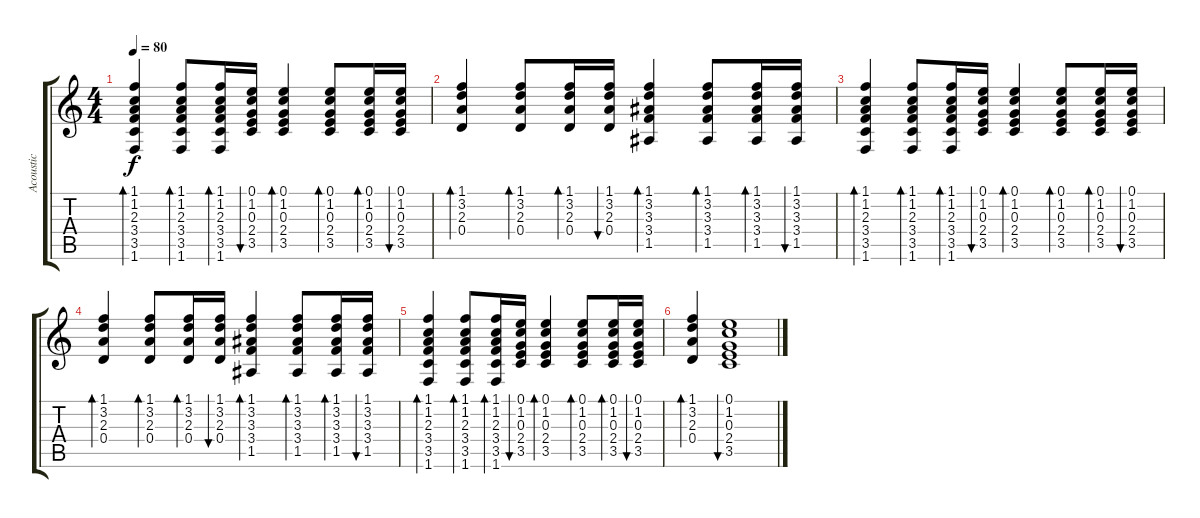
\track ("Acoustic" "Acoustic") {instrument acousticguitarsteel}
\staff {score tabs}
\tuning (E4 B3 G3 D3 A2 E2) {hide}
\ts (4 4)
\tempo 80
\clef g2
\ks c
(1.1 1.2 2.3 3.4 3.5 1.6).4{bd 60 dy f instrument acousticguitarsteel} (1.1 1.2 2.3 3.4 3.5 1.6).8{bd 60} (1.1 1.2 2.3 3.4 3.5 1.6).16{bd 60} (0.1 1.2 0.3 2.4 3.5).16{bu 60} (0.1 1.2 0.3 2.4 3.5).4{bd 60 instrument acousticguitarsteel} (0.1 1.2 0.3 2.4 3.5).8{bd 60} (0.1 1.2 0.3 2.4 3.5).16{bd 60} (0.1 1.2 0.3 2.4 3.5).16{bu 60} |
(1.1 3.2 2.3 0.4).4{bd 60 instrument acousticguitarsteel} (1.1 3.2 2.3 0.4).8{bd 60} (1.1 3.2 2.3 0.4).16{bd 60} (1.1 3.2 2.3 0.4).16{bu 60} (1.1 3.2 3.3 3.4 1.5).4{bd 60 instrument acousticguitarsteel} (1.1 3.2 3.3 3.4 1.5).8{bd 60 instrument acousticguitarsteel} (1.1 3.2 3.3 3.4 1.5).16{bd 60 instrument acousticguitarsteel} (1.1 3.2 3.3 3.4 1.5).16{bu 60 instrument acousticguitarsteel} |
(1.1 1.2 2.3 3.4 3.5 1.6).4{bd 60 instrument acousticguitarsteel} (1.1 1.2 2.3 3.4 3.5 1.6).8{bd 60} (1.1 1.2 2.3 3.4 3.5 1.6).16{bd 60} (0.1 1.2 0.3 2.4 3.5).16{bu 60} (0.1 1.2 0.3 2.4 3.5).4{bd 60 instrument acousticguitarsteel} (0.1 1.2 0.3 2.4 3.5).8{bd 60} (0.1 1.2 0.3 2.4 3.5).16{bd 60} (0.1 1.2 0.3 2.4 3.5).16{bu 60} |
(1.1 3.2 2.3 0.4).4{bd 60 instrument acousticguitarsteel} (1.1 3.2 2.3 0.4).8{bd 60} (1.1 3.2 2.3 0.4).16{bd 60} (1.1 3.2 2.3 0.4).16{bu 60} (1.1 3.2 3.3 3.4 1.5).4{bd 60 instrument acousticguitarsteel} (1.1 3.2 3.3 3.4 1.5).8{bd 60 instrument acousticguitarsteel} (1.1 3.2 3.3 3.4 1.5).16{bd 60 instrument acousticguitarsteel} (1.1 3.2 3.3 3.4 1.5).16{bu 60 instrument acousticguitarsteel} |
(1.1 1.2 2.3 3.4 3.5 1.6).4{bd 60 instrument acousticguitarsteel} (1.1 1.2 2.3 3.4 3.5 1.6).8{bd 60} (1.1 1.2 2.3 3.4 3.5 1.6).16{bd 60} (0.1 1.2 0.3 2.4 3.5).16{bu 60} (0.1 1.2 0.3 2.4 3.5).4{bd 60 instrument acousticguitarsteel} (0.1 1.2 0.3 2.4 3.5).8{bd 60} (0.1 1.2 0.3 2.4 3.5).16{bd 60} (0.1 1.2 0.3 2.4 3.5).16{bu 60} |
(1.1 3.2 2.3 0.4).4{bd 60 instrument acousticguitarsteel} (0.1 1.2 0.3 2.4 3.5).1{bu 60}
